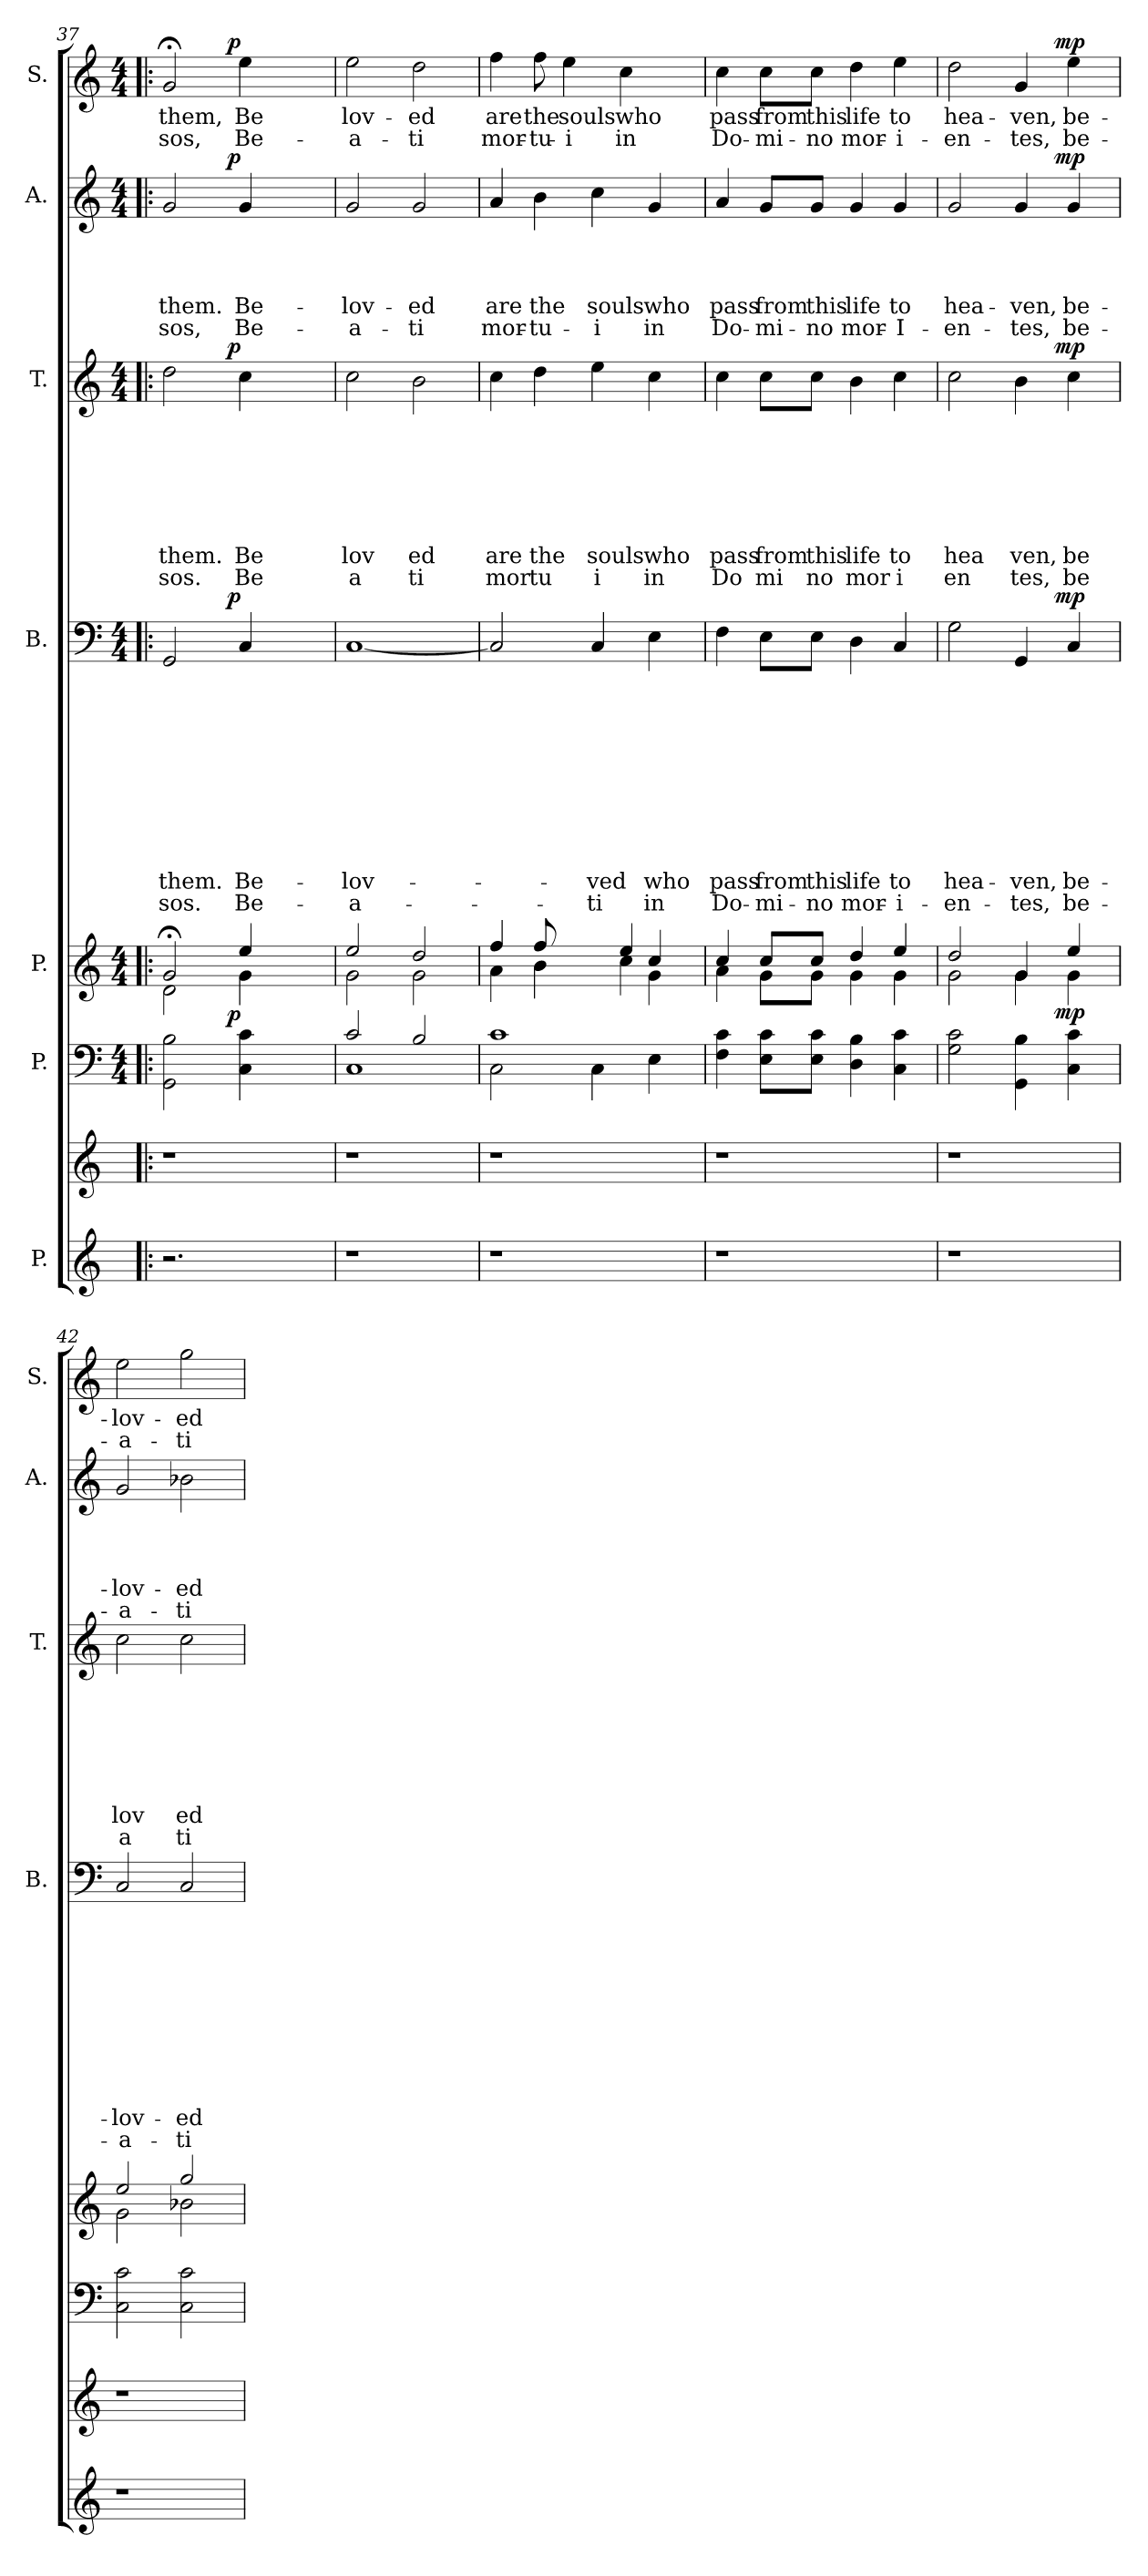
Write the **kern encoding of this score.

**kern	**kern	**kern	**dynam	**kern	**dynam	**kern	**text	**text	**text	**text	**text	**text	**text	**text	**text	**text	**text	**dynam	**kern	**text	**text	**text	**text	**text	**text	**text	**text	**dynam	**kern	**text	**text	**text	**text	**text	**dynam	**kern	**text	**text	**dynam
*part7	*part7	*part6	*part6	*part5	*part5	*part4	*part4	*part4	*part4	*part4	*part4	*part4	*part4	*part4	*part4	*part4	*part4	*part4	*part3	*part3	*part3	*part3	*part3	*part3	*part3	*part3	*part3	*part3	*part2	*part2	*part2	*part2	*part2	*part2	*part2	*part1	*part1	*part1	*part1
*staff8	*staff7	*staff6	*staff6	*staff5	*staff5	*staff4	*staff4	*staff4	*staff4	*staff4	*staff4	*staff4	*staff4	*staff4	*staff4	*staff4	*staff4	*staff4	*staff3	*staff3	*staff3	*staff3	*staff3	*staff3	*staff3	*staff3	*staff3	*staff3	*staff2	*staff2	*staff2	*staff2	*staff2	*staff2	*staff2	*staff1	*staff1	*staff1	*staff1
*I"P.	*	*I"P.	*	*I"P.	*	*I"B.	*	*	*	*	*	*	*	*	*	*	*	*	*I"T.	*	*	*	*	*	*	*	*	*	*I"A.	*	*	*	*	*	*	*I"S.	*	*	*
*	*	*	*	*	*	*I'B.	*	*	*	*	*	*	*	*	*	*	*	*	*I'T.	*	*	*	*	*	*	*	*	*	*I'A.	*	*	*	*	*	*	*I'S.	*	*	*
!!LO:LB:g=z
*clefG2	*clefG2	*clefF4	*	*clefG2	*	*clefF4	*	*	*	*	*	*	*	*	*	*	*	*	*clefG2	*	*	*	*	*	*	*	*	*	*clefG2	*	*	*	*	*	*	*clefG2	*	*	*
*k[]	*k[]	*k[]	*	*k[]	*	*k[]	*	*	*	*	*	*	*	*	*	*	*	*	*k[]	*	*	*	*	*	*	*	*	*	*k[]	*	*	*	*	*	*	*k[]	*	*	*
*C:	*C:	*C:	*	*C:	*	*C:	*	*	*	*	*	*	*	*	*	*	*	*	*C:	*	*	*	*	*	*	*	*	*	*C:	*	*	*	*	*	*	*C:	*	*	*
*	*	*M4/4	*	*M4/4	*	*M4/4	*	*	*	*	*	*	*	*	*	*	*	*	*M4/4	*	*	*	*	*	*	*	*	*	*M4/4	*	*	*	*	*	*	*M4/4	*	*	*
=37!|:	=37!|:	=37!|:	=37!|:	=37!|:	=37!|:	=37!|:	=37!|:	=37!|:	=37!|:	=37!|:	=37!|:	=37!|:	=37!|:	=37!|:	=37!|:	=37!|:	=37!|:	=37!|:	=37!|:	=37!|:	=37!|:	=37!|:	=37!|:	=37!|:	=37!|:	=37!|:	=37!|:	=37!|:	=37!|:	=37!|:	=37!|:	=37!|:	=37!|:	=37!|:	=37!|:	=37!|:	=37!|:	=37!|:	=37!|:
*	*	*	*	*^	*	*	*	*	*	*	*	*	*	*	*	*	*	*	*	*	*	*	*	*	*	*	*	*	*	*	*	*	*	*	*	*	*	*	*
!	!	!	!	!	!	!	!	!	!	!	!	!	!	!	!	!	!LO:LY:b	!LO:LY:b	!	!	!	!	!	!	!	!	!LO:LY:b	!LO:LY:b	!	!	!	!	!	!LO:LY:b	!LO:LY:b	!	!	!LO:LY:b	!LO:LY:b	!
*	*	*^	*	*	*	*	*^	*	*	*	*	*	*	*	*	*	*	*	*	*^	*	*	*	*	*	*	*	*	*	*^	*	*	*	*	*	*	*^	*	*	*
2.r	1r	2GG\ 2B\	4...ryy	.	2g;</	2d\	.	2GG/	4...ryy	.	.	.	.	.	.	.	.	.	them.	sos.	.	2dd\	4...ryy	.	.	.	.	.	.	them.	sos.	.	2g/	4...ryy	.	.	.	them.	sos,	.	2g;/	4...ryy	them,	sos,	.
!	!	!	!	!LO:DY:a	!	!	!	!	!	!	!	!	!	!	!	!	!	!	!	!	!LO:DY:b	!	!	!	!	!	!	!	!	!	!	!LO:DY:b	!	!	!	!	!	!	!	!LO:DY:b	!	!	!	!	!LO:DY:b
.	.	.	2ryy	p	.	.	.	.	2ryy	.	.	.	.	.	.	.	.	.	.	.	p	.	2ryy	.	.	.	.	.	.	.	.	p	.	2ryy	.	.	.	.	.	p	.	2ryy	.	.	p
!	!	!	!	!	!	!	!	!	!	!	!	!	!	!	!	!	!	!	!LO:LY:b	!LO:LY:b	!	!	!	!	!	!	!	!	!	!LO:LY:b	!LO:LY:b	!	!	!	!	!	!	!LO:LY:b	!LO:LY:b	!	!	!	!LO:LY:b	!LO:LY:b	!
.	.	4C\ 4c\	.	.	4ee/	4g\	.	4C/	.	.	.	.	.	.	.	.	.	.	Be-	Be-	.	4cc\	.	.	.	.	.	.	.	Be	Be	.	4g/	.	.	.	.	Be-	Be-	.	4ee\	.	Be	Be-	.
4ryy	.	4ryy	.	.	4ryy	4ryy	.	4ryy	.	.	.	.	.	.	.	.	.	.	.	.	.	4ryy	.	.	.	.	.	.	.	.	.	.	4ryy	.	.	.	.	.	.	.	4ryy	.	.	.	.
.	.	.	32ryy	.	.	.	.	.	32ryy	.	.	.	.	.	.	.	.	.	.	.	.	.	32ryy	.	.	.	.	.	.	.	.	.	.	32ryy	.	.	.	.	.	.	.	32ryy	.	.	.
=38	=38	=38	=38	=38	=38	=38	=38	=38	=38	=38	=38	=38	=38	=38	=38	=38	=38	=38	=38	=38	=38	=38	=38	=38	=38	=38	=38	=38	=38	=38	=38	=38	=38	=38	=38	=38	=38	=38	=38	=38	=38	=38	=38	=38	=38
!	!	!	!	!	!	!	!	!	!	!	!	!	!	!	!	!	!	!	!LO:LY:b	!LO:LY:b	!	!	!	!	!	!	!	!	!	!LO:LY:b	!LO:LY:b	!	!	!	!	!	!	!LO:LY:b	!LO:LY:b	!	!	!	!LO:LY:b	!LO:LY:b	!
*	*	*	*	*	*	*	*	*v	*v	*	*	*	*	*	*	*	*	*	*	*	*	*	*	*	*	*	*	*	*	*	*	*	*v	*v	*	*	*	*	*	*	*v	*v	*	*	*
*	*	*	*	*	*	*	*	*	*	*	*	*	*	*	*	*	*	*	*	*	*v	*v	*	*	*	*	*	*	*	*	*	*	*	*	*	*	*	*	*	*	*	*
1r	1r	2c/	1C	.	2ee/	2g\	.	[<1C	.	.	.	.	.	.	.	.	.	-lov-	-a-	.	2cc\	.	.	.	.	.	.	lov	a	.	2g/	.	.	.	-lov-	-a-	.	2ee\	lov-	-a-	.
!	!	!	!	!	!	!	!	!	!	!	!	!	!	!	!	!	!	!	!	!	!	!	!	!	!	!	!	!LO:LY:b	!LO:LY:b	!	!	!	!	!	!LO:LY:b	!LO:LY:b	!	!	!LO:LY:b	!LO:LY:b	!
.	.	2B/	.	.	2dd/	2g\	.	.	.	.	.	.	.	.	.	.	.	.	.	.	2b\	.	.	.	.	.	.	ed	ti	.	2g/	.	.	.	-ed	-ti	.	2dd\	-ed	-ti	.
=39	=39	=39	=39	=39	=39	=39	=39	=39	=39	=39	=39	=39	=39	=39	=39	=39	=39	=39	=39	=39	=39	=39	=39	=39	=39	=39	=39	=39	=39	=39	=39	=39	=39	=39	=39	=39	=39	=39	=39	=39	=39
*	*	*	*	*	*^	*^	*	*	*	*	*	*	*	*	*	*	*	*	*	*	*	*	*	*	*	*	*	*	*	*	*	*	*	*	*	*	*	*	*	*	*
!	!	!	!	!	!	!	!	!	!	!	!	!	!	!	!	!	!	!	!	!	!	!	!	!	!	!	!	!	!	!LO:LY:b	!LO:LY:b	!	!	!	!	!	!LO:LY:b	!LO:LY:b	!	!	!LO:LY:b	!LO:LY:b	!
1r	1r	1c	2C\	.	4ff/	4a\	2ryy	2.ryy	.	2C/]	.	.	.	.	.	.	.	.	.	.	.	.	4cc\	.	.	.	.	.	.	are	mor	.	4a/	.	.	.	are	mor-	.	4ff\	are	mor-	.
!	!	!	!	!	!	!	!	!	!	!	!	!	!	!	!	!	!	!	!	!	!	!	!	!	!	!	!	!	!	!LO:LY:b	!LO:LY:b	!	!	!	!	!	!LO:LY:b	!LO:LY:b	!	!	!LO:LY:b	!LO:LY:b	!
.	.	.	.	.	8ff/	4b\	.	.	.	.	.	.	.	.	.	.	.	.	.	.	.	.	4dd\	.	.	.	.	.	.	the	tu	.	4b\	.	.	.	the	-tu-	.	8ff\	the	-tu-	.
!	!	!	!	!	!	!	!	!	!	!	!	!	!	!	!	!	!	!	!	!	!	!	!	!	!	!	!	!	!	!	!	!	!	!	!	!	!	!	!	!	!LO:LY:b	!LO:LY:b	!
.	.	.	.	.	4ryy	.	.	.	.	.	.	.	.	.	.	.	.	.	.	.	.	.	.	.	.	.	.	.	.	.	.	.	.	.	.	.	.	.	.	4ee\	souls	-i	.
!	!	!	!	!	!	!	!	!	!	!	!	!	!	!	!	!	!	!	!	!LO:LY:b	!LO:LY:b	!	!	!	!	!	!	!	!	!LO:LY:b	!LO:LY:b	!	!	!	!	!	!LO:LY:b	!LO:LY:b	!	!	!	!	!
.	.	.	4C\	.	.	4ryy	8ryy	.	.	4C/	.	.	.	.	.	.	.	.	.	-ved	-ti	.	4ee\	.	.	.	.	.	.	souls	i	.	4cc\	.	.	.	souls	-i	.	.	.	.	.
!	!	!	!	!	!	!	!	!	!	!	!	!	!	!	!	!	!	!	!	!	!	!	!	!	!	!	!	!	!	!	!	!	!	!	!	!	!	!	!	!	!LO:LY:b	!LO:LY:b	!
.	.	.	.	.	4ee/	.	4cc\	.	.	.	.	.	.	.	.	.	.	.	.	.	.	.	.	.	.	.	.	.	.	.	.	.	.	.	.	.	.	.	.	4cc\	who	in	.
!	!	!	!	!	!	!	!	!	!	!	!	!	!	!	!	!	!	!	!	!LO:LY:b	!LO:LY:b	!	!	!	!	!	!	!	!	!LO:LY:b	!LO:LY:b	!	!	!	!	!	!LO:LY:b	!LO:LY:b	!	!	!	!	!
.	.	.	4E\	.	.	4g\	.	4cc/	.	4E\	.	.	.	.	.	.	.	.	.	who	in	.	4cc\	.	.	.	.	.	.	who	in	.	4g/	.	.	.	who	in	.	.	.	.	.
.	.	.	.	.	8ryy	.	8ryy	.	.	.	.	.	.	.	.	.	.	.	.	.	.	.	.	.	.	.	.	.	.	.	.	.	.	.	.	.	.	.	.	8ryy	.	.	.
*	*	*v	*v	*	*	*	*	*	*	*	*	*	*	*	*	*	*	*	*	*	*	*	*	*	*	*	*	*	*	*	*	*	*	*	*	*	*	*	*	*	*	*	*
*	*	*	*	*	*	*v	*v	*	*	*	*	*	*	*	*	*	*	*	*	*	*	*	*	*	*	*	*	*	*	*	*	*	*	*	*	*	*	*	*	*	*	*
=40	=40	=40	=40	=40	=40	=40	=40	=40	=40	=40	=40	=40	=40	=40	=40	=40	=40	=40	=40	=40	=40	=40	=40	=40	=40	=40	=40	=40	=40	=40	=40	=40	=40	=40	=40	=40	=40	=40	=40	=40	=40
!	!	!	!	!	!	!	!	!	!	!	!	!	!	!	!	!	!	!LO:LY:b	!LO:LY:b	!	!	!	!	!	!	!	!	!LO:LY:b	!LO:LY:b	!	!	!	!	!	!LO:LY:b	!LO:LY:b	!	!	!LO:LY:b	!LO:LY:b	!
*	*	*	*	*	*v	*v	*	*	*	*	*	*	*	*	*	*	*	*	*	*	*	*	*	*	*	*	*	*	*	*	*	*	*	*	*	*	*	*	*	*	*
1r	1r	4F\ 4c\	.	4cc/	4a\	.	4F\	.	.	.	.	.	.	.	.	.	pass	Do-	.	4cc\	.	.	.	.	.	.	pass	Do	.	4a/	.	.	.	pass	Do-	.	4cc\	pass	Do-	.
!	!	!	!	!	!	!	!	!	!	!	!	!	!	!	!	!	!LO:LY:b	!LO:LY:b	!	!	!	!	!	!	!	!	!LO:LY:b	!LO:LY:b	!	!	!	!	!	!LO:LY:b	!LO:LY:b	!	!	!LO:LY:b	!LO:LY:b	!
.	.	8E\ 8c\L	.	8cc/L	8g\L	.	8E\L	.	.	.	.	.	.	.	.	.	from	-mi-	.	8cc\L	.	.	.	.	.	.	from	mi	.	8g/L	.	.	.	from	-mi-	.	8cc\L	from	-mi-	.
!	!	!	!	!	!	!	!	!	!	!	!	!	!	!	!	!	!LO:LY:b	!LO:LY:b	!	!	!	!	!	!	!	!	!LO:LY:b	!LO:LY:b	!	!	!	!	!	!LO:LY:b	!LO:LY:b	!	!	!LO:LY:b	!LO:LY:b	!
.	.	8E\ 8c\J	.	8cc/J	8g\J	.	8E\J	.	.	.	.	.	.	.	.	.	this	-no	.	8cc\J	.	.	.	.	.	.	this	no	.	8g/J	.	.	.	this	-no	.	8cc\J	this	-no	.
!	!	!	!	!	!	!	!	!	!	!	!	!	!	!	!	!	!LO:LY:b	!LO:LY:b	!	!	!	!	!	!	!	!	!LO:LY:b	!LO:LY:b	!	!	!	!	!	!LO:LY:b	!LO:LY:b	!	!	!LO:LY:b	!LO:LY:b	!
.	.	4D\ 4B\	.	4dd/	4g\	.	4D\	.	.	.	.	.	.	.	.	.	life	mor-	.	4b\	.	.	.	.	.	.	life	mor	.	4g/	.	.	.	life	mor-	.	4dd\	life	mor-	.
!	!	!	!	!	!	!	!	!	!	!	!	!	!	!	!	!	!LO:LY:b:rj	!LO:LY:b:rj	!	!	!	!	!	!	!	!	!LO:LY:b:rj	!LO:LY:b:rj	!	!	!	!	!	!LO:LY:b:rj	!LO:LY:b:rj	!	!	!LO:LY:b:rj	!LO:LY:b:rj	!
.	.	4C\ 4c\	.	4ee/	4g\	.	4C/	.	.	.	.	.	.	.	.	.	to	-i-	.	4cc\	.	.	.	.	.	.	to	i	.	4g/	.	.	.	to	-I-	.	4ee\	to	-i-	.
!!LO:PB:g=z
=41	=41	=41	=41	=41	=41	=41	=41	=41	=41	=41	=41	=41	=41	=41	=41	=41	=41	=41	=41	=41	=41	=41	=41	=41	=41	=41	=41	=41	=41	=41	=41	=41	=41	=41	=41	=41	=41	=41	=41	=41
!	!	!	!	!	!	!	!	!	!	!	!	!	!	!	!	!	!LO:LY:b	!LO:LY:b	!	!	!	!	!	!	!	!	!LO:LY:b	!LO:LY:b	!	!	!	!	!	!LO:LY:b	!LO:LY:b	!	!	!LO:LY:b	!LO:LY:b	!
*	*	*	*	*	*^	*	*^	*	*	*	*	*	*	*	*	*	*	*	*	*^	*	*	*	*	*	*	*	*	*	*^	*	*	*	*	*	*	*^	*	*	*
1r	1r	2G\ 2c\	.	2dd/	2g\	2ryy	.	2G\	2ryy	.	.	.	.	.	.	.	.	.	hea-	-en-	.	2cc\	2ryy	.	.	.	.	.	.	hea	en	.	2g/	2ryy	.	.	.	hea-	-en-	.	2dd\	2ryy	hea-	-en-	.
!	!	!	!	!	!	!	!	!	!	!	!	!	!	!	!	!	!	!	!LO:LY:b	!LO:LY:b	!	!	!	!	!	!	!	!	!	!LO:LY:b	!LO:LY:b	!	!	!	!	!	!	!LO:LY:b	!LO:LY:b	!	!	!	!LO:LY:b	!LO:LY:b	!
.	.	4GG\ 4B\	.	4g/	4g\	8..ryy	.	4GG/	8..ryy	.	.	.	.	.	.	.	.	.	-ven,	-tes,	.	4b\	8..ryy	.	.	.	.	.	.	ven,	tes,	.	4g/	8..ryy	.	.	.	-ven,	-tes,	.	4g/	8..ryy	-ven,	-tes,	.
!	!	!	!	!	!	!	!LO:DY:b	!	!	!	!	!	!	!	!	!	!	!	!	!	!LO:DY:b	!	!	!	!	!	!	!	!	!	!	!LO:DY:b	!	!	!	!	!	!	!	!LO:DY:b	!	!	!	!	!LO:DY:b
.	.	.	.	.	.	4ryy	mp	.	4ryy	.	.	.	.	.	.	.	.	.	.	.	mp	.	4ryy	.	.	.	.	.	.	.	.	mp	.	4ryy	.	.	.	.	.	mp	.	4ryy	.	.	mp
!	!	!	!	!	!	!	!	!	!	!	!	!	!	!	!	!	!	!	!LO:LY:b	!LO:LY:b	!	!	!	!	!	!	!	!	!	!LO:LY:b	!LO:LY:b	!	!	!	!	!	!	!LO:LY:b	!LO:LY:b	!	!	!	!LO:LY:b	!LO:LY:b	!
.	.	4C\ 4c\	.	4ee/	4g\	.	.	4C/	.	.	.	.	.	.	.	.	.	.	be-	be-	.	4cc\	.	.	.	.	.	.	.	be	be	.	4g/	.	.	.	.	be-	be-	.	4ee\	.	be-	be-	.
.	.	.	.	.	.	32ryy	.	.	32ryy	.	.	.	.	.	.	.	.	.	.	.	.	.	32ryy	.	.	.	.	.	.	.	.	.	.	32ryy	.	.	.	.	.	.	.	32ryy	.	.	.
=42	=42	=42	=42	=42	=42	=42	=42	=42	=42	=42	=42	=42	=42	=42	=42	=42	=42	=42	=42	=42	=42	=42	=42	=42	=42	=42	=42	=42	=42	=42	=42	=42	=42	=42	=42	=42	=42	=42	=42	=42	=42	=42	=42	=42	=42
!	!	!	!	!	!	!	!	!	!	!	!	!	!	!	!	!	!	!	!LO:LY:b	!LO:LY:b	!	!	!	!	!	!	!	!	!	!LO:LY:b	!LO:LY:b	!	!	!	!	!	!	!LO:LY:b	!LO:LY:b	!	!	!	!LO:LY:b	!LO:LY:b	!
*	*	*	*	*	*v	*v	*	*	*	*	*	*	*	*	*	*	*	*	*	*	*	*v	*v	*	*	*	*	*	*	*	*	*	*v	*v	*	*	*	*	*	*	*v	*v	*	*	*
*	*	*	*	*	*	*	*v	*v	*	*	*	*	*	*	*	*	*	*	*	*	*	*	*	*	*	*	*	*	*	*	*	*	*	*	*	*	*	*	*	*	*
1r	1r	2C\ 2c\	.	2ee/	2g\	.	2C/	.	.	.	.	.	.	.	.	.	-lov-	-a-	.	2cc\	.	.	.	.	.	.	lov	a	.	2g/	.	.	.	-lov-	-a-	.	2ee\	-lov-	-a-	.
!	!	!	!	!	!	!	!	!	!	!	!	!	!	!	!	!	!LO:LY:b	!LO:LY:b	!	!	!	!	!	!	!	!	!LO:LY:b	!LO:LY:b	!	!	!	!	!	!LO:LY:b	!LO:LY:b	!	!	!LO:LY:b	!LO:LY:b	!
.	.	2C\ 2c\	.	2gg/	2b-X\	.	2C/	.	.	.	.	.	.	.	.	.	-ed	-ti	.	2cc\	.	.	.	.	.	.	ed	ti	.	2b-X\	.	.	.	-ed	-ti	.	2gg\	-ed	-ti	.
*	*	*	*	*v	*v	*	*	*	*	*	*	*	*	*	*	*	*	*	*	*	*	*	*	*	*	*	*	*	*	*	*	*	*	*	*	*	*	*	*	*
=	=	=	=	=	=	=	=	=	=	=	=	=	=	=	=	=	=	=	=	=	=	=	=	=	=	=	=	=	=	=	=	=	=	=	=	=	=	=	=
*-	*-	*-	*-	*-	*-	*-	*-	*-	*-	*-	*-	*-	*-	*-	*-	*-	*-	*-	*-	*-	*-	*-	*-	*-	*-	*-	*-	*-	*-	*-	*-	*-	*-	*-	*-	*-	*-	*-	*-
